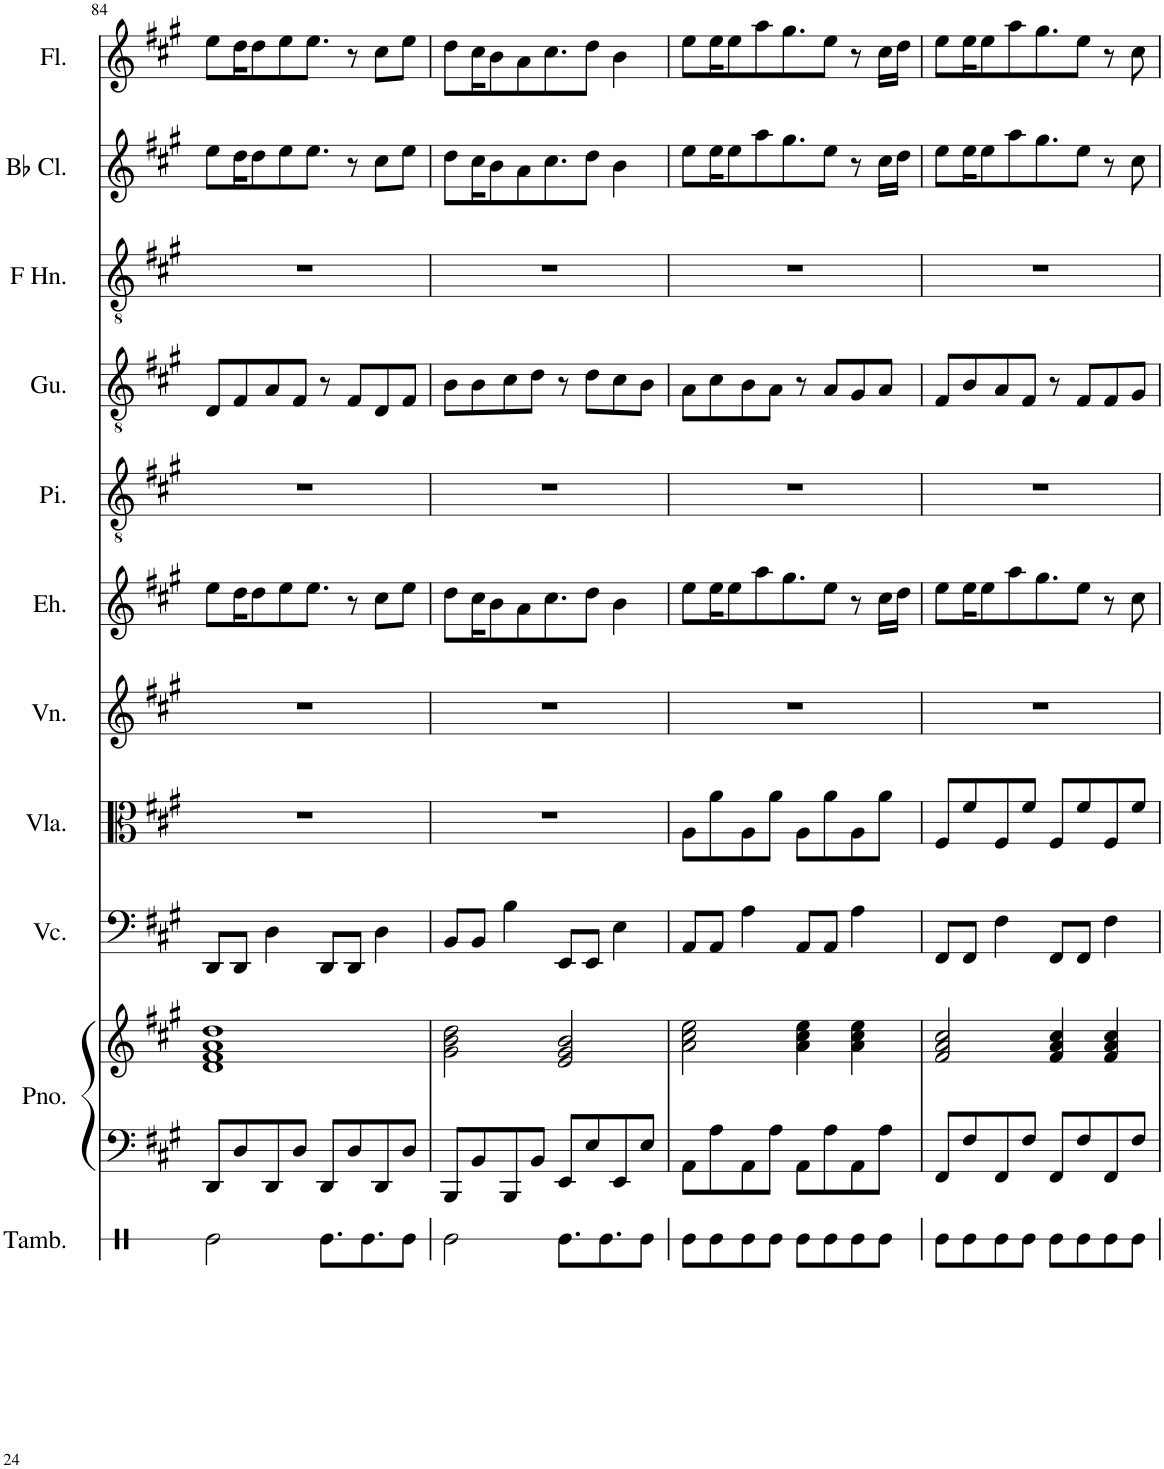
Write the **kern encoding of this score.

**kern	**kern	**kern	**kern	**kern	**kern	**kern	**kern	**kern	**kern	**kern	**kern
*part11	*part10	*part10	*part9	*part8	*part7	*part6	*part5	*part4	*part3	*part2	*part1
*staff12	*staff11	*staff10	*staff9	*staff8	*staff7	*staff6	*staff5	*staff4	*staff3	*staff2	*staff1
*I"Tambourine	*I"Piano	*	*I"Violoncello	*I"Viola	*I"Violin	*I"Erhu	*I"Pipa	*I"Guzheng	*I"Horn in F	*I"Bb Clarinet	*I"Flute
*I'Tamb.	*I'Pno.	*	*I'Vc.	*I'Vla.	*I'Vn.	*I'Eh.	*I'Pi.	*I'Gu.	*	*I'Bb Cl.	*I'Fl.
!!LO:PB:g=z
*clefX	*clefF4	*clefG2	*clefF4	*clefC3	*clefG2	*clefG2	*clefGv2	*clefGv2	*clefGv2	*clefG2	*clefG2
*	*	*	*	*	*	*	*	*	*ITrd4c7	*ITrd1c2	*
*k[]	*k[f#c#g#]	*k[f#c#g#]	*k[f#c#g#]	*k[f#c#g#]	*k[f#c#g#]	*k[f#c#g#]	*k[f#c#g#]	*k[f#c#g#]	*k[f#c#g#]	*k[f#c#g#]	*k[f#c#g#]
*M4/4	*M4/4	*M4/4	*M4/4	*M4/4	*M4/4	*M4/4	*M4/4	*M4/4	*M4/4	*M4/4	*M4/4
=84	=84	=84	=84	=84	=84	=84	=84	=84	=84	=84	=84
2Re\	8DD/L	1d 1f# 1a 1dd	8DD/L	1r	1r	8ee\L	1r	8D/L	1r	8ee\L	8ee\L
.	8D/	.	8DD/J	.	.	16dd\K	.	8F#/	.	16dd\K	16dd\K
.	.	.	.	.	.	8dd\	.	.	.	8dd\	8dd\
.	8DD/	.	4D\	.	.	.	.	8A/	.	.	.
.	.	.	.	.	.	8ee\	.	.	.	8ee\	8ee\
.	8D/J	.	.	.	.	.	.	8F#/J	.	.	.
.	.	.	.	.	.	8.ee\J	.	.	.	8.ee\J	8.ee\J
8.Re\L	8DD/L	.	8DD/L	.	.	.	.	8r	.	.	.
.	8D/	.	8DD/J	.	.	8r	.	8F#/L	.	8r	8r
8.Re\	.	.	.	.	.	.	.	.	.	.	.
.	8DD/	.	4D\	.	.	8cc#\L	.	8D/	.	8cc#\L	8cc#\L
8Re\J	8D/J	.	.	.	.	8ee\J	.	8F#/J	.	8ee\J	8ee\J
=85	=85	=85	=85	=85	=85	=85	=85	=85	=85	=85	=85
2Re\	8BBB/L	2g#\ 2b\ 2dd\	8BB/L	1r	1r	8dd\L	1r	8B\L	1r	8dd\L	8dd\L
.	8BB/	.	8BB/J	.	.	16cc#\K	.	8B\	.	16cc#\K	16cc#\K
.	.	.	.	.	.	8b\	.	.	.	8b\	8b\
.	8BBB/	.	4B\	.	.	.	.	8c#\	.	.	.
.	.	.	.	.	.	8a\	.	.	.	8a\	8a\
.	8BB/J	.	.	.	.	.	.	8d\J	.	.	.
.	.	.	.	.	.	8.cc#\	.	.	.	8.cc#\	8.cc#\
8.Re\L	8EE/L	2e/ 2g#/ 2b/	8EE/L	.	.	.	.	8r	.	.	.
.	8E/	.	8EE/J	.	.	8dd\J	.	8d\L	.	8dd\J	8dd\J
8.Re\	.	.	.	.	.	.	.	.	.	.	.
.	8EE/	.	4E\	.	.	4b\	.	8c#\	.	4b\	4b\
8Re\J	8E/J	.	.	.	.	.	.	8B\J	.	.	.
=86	=86	=86	=86	=86	=86	=86	=86	=86	=86	=86	=86
8Re\L	8AA\L	2a\ 2cc#\ 2ee\	8AA/L	8A\L	1r	8ee\L	1r	8A\L	1r	8ee\L	8ee\L
8Re\	8A\	.	8AA/J	8a\	.	16ee\K	.	8c#\	.	16ee\K	16ee\K
.	.	.	.	.	.	8ee\	.	.	.	8ee\	8ee\
8Re\	8AA\	.	4A\	8A\	.	.	.	8B\	.	.	.
.	.	.	.	.	.	8aa\	.	.	.	8aa\	8aa\
8Re\J	8A\J	.	.	8a\J	.	.	.	8A\J	.	.	.
.	.	.	.	.	.	8.gg#\	.	.	.	8.gg#\	8.gg#\
8Re\L	8AA\L	4a\ 4cc#\ 4ee\	8AA/L	8A\L	.	.	.	8r	.	.	.
8Re\	8A\	.	8AA/J	8a\	.	8ee\J	.	8A/L	.	8ee\J	8ee\J
8Re\	8AA\	4a\ 4cc#\ 4ee\	4A\	8A\	.	8r	.	8G#/	.	8r	8r
8Re\J	8A\J	.	.	8a\J	.	16cc#\LL	.	8A/J	.	16cc#\LL	16cc#\LL
.	.	.	.	.	.	16dd\JJ	.	.	.	16dd\JJ	16dd\JJ
=87	=87	=87	=87	=87	=87	=87	=87	=87	=87	=87	=87
8Re\L	8FF#/L	2f#/ 2a/ 2cc#/	8FF#/L	8F#/L	1r	8ee\L	1r	8F#/L	1r	8ee\L	8ee\L
8Re\	8F#/	.	8FF#/J	8f#/	.	16ee\K	.	8B/	.	16ee\K	16ee\K
.	.	.	.	.	.	8ee\	.	.	.	8ee\	8ee\
8Re\	8FF#/	.	4F#\	8F#/	.	.	.	8A/	.	.	.
.	.	.	.	.	.	8aa\	.	.	.	8aa\	8aa\
8Re\J	8F#/J	.	.	8f#/J	.	.	.	8F#/J	.	.	.
.	.	.	.	.	.	8.gg#\	.	.	.	8.gg#\	8.gg#\
8Re\L	8FF#/L	4f#/ 4a/ 4cc#/	8FF#/L	8F#/L	.	.	.	8r	.	.	.
8Re\	8F#/	.	8FF#/J	8f#/	.	8ee\J	.	8F#/L	.	8ee\J	8ee\J
8Re\	8FF#/	4f#/ 4a/ 4cc#/	4F#\	8F#/	.	8r	.	8F#/	.	8r	8r
8Re\J	8F#/J	.	.	8f#/J	.	8cc#\	.	8G#/J	.	8cc#\	8cc#\
=	=	=	=	=	=	=	=	=	=	=	=
*-	*-	*-	*-	*-	*-	*-	*-	*-	*-	*-	*-
